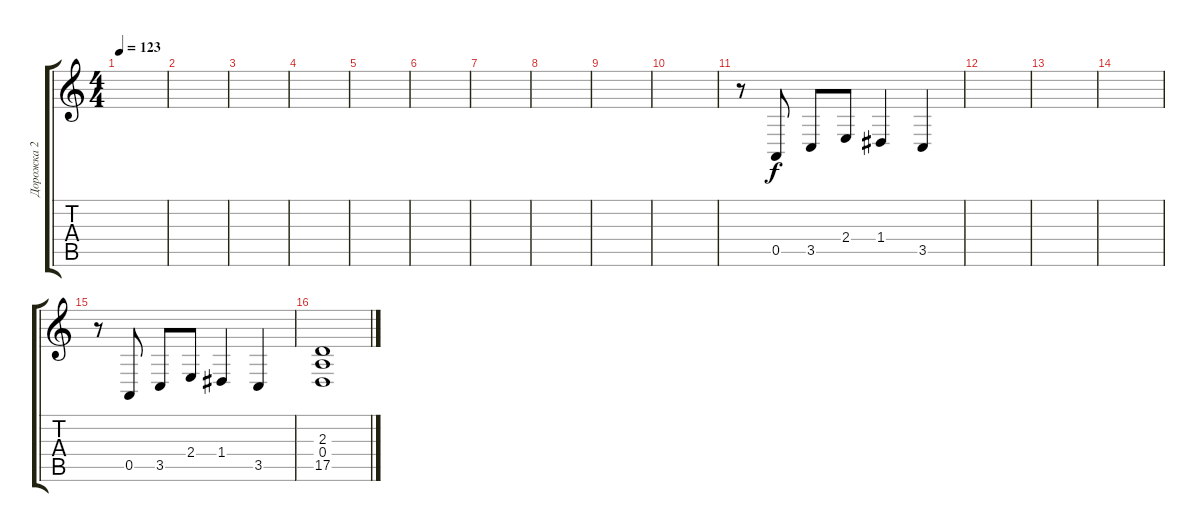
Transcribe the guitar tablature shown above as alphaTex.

\track ("Дорожка 2" "Дорожка 2") {instrument churchorgan}
\staff {score tabs}
\tuning (E4 B3 G3 D3 A2 E2) {hide}
\ts (4 4)
\tempo 123
\clef g2
\ks c
|
|
|
|
|
|
|
|
|
|
r.8 0.5.8 3.5.8 2.4.8 1.4.4 3.5.4 |
|
|
|
r.8 0.5.8 3.5.8 2.4.8 1.4.4 3.5.4 |
(2.3 0.4 17.5).1
